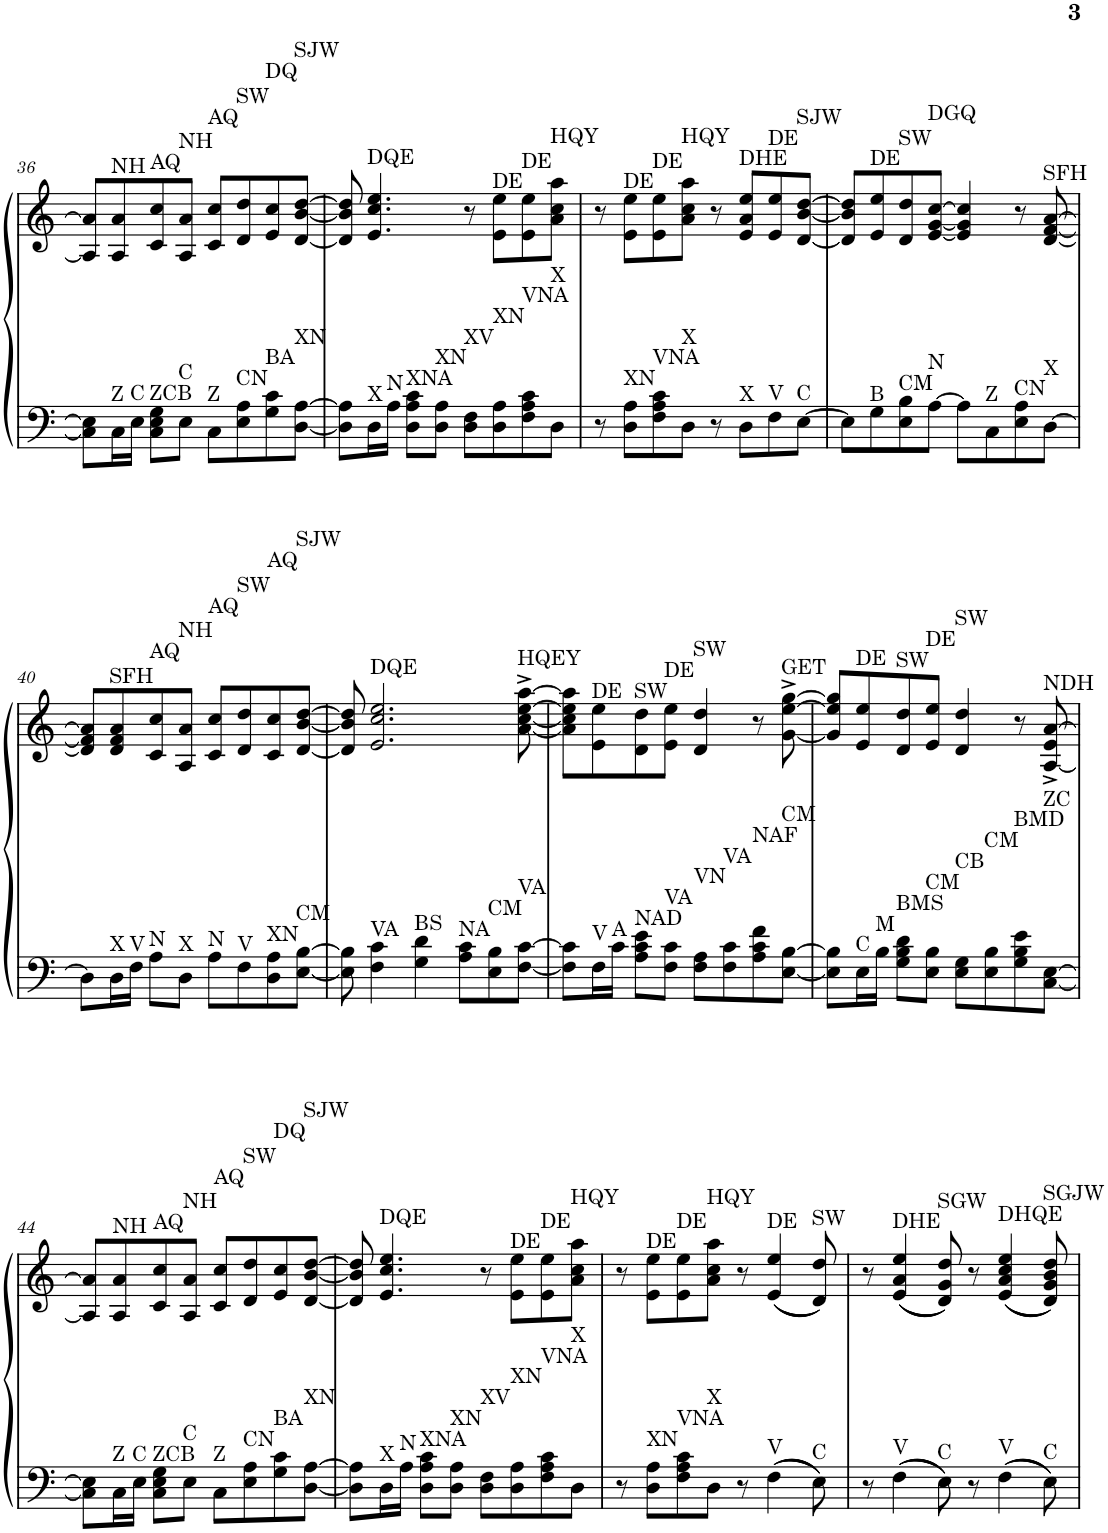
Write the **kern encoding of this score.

**kern	**kern
*part1	*part1
*staff2	*staff1
*I"Piano	*
*I'Pno.	*
!!LO:PB:g=z
*clefF4	*clefG2
*k[]	*k[]
*M4/4	*M4/4
*met(c)	*met(c)
=36	=36
8C\] 8E\]L	8A/] 8a/]L
!	!LO:TX:a:t=NH
!LO:TX:a:t=Z	!
16C\L	8A/ 8a/
!LO:TX:a:t=C	!
16E\JJ	.
!	!LO:TX:a:t=AQ
!LO:TX:a:t=ZCB	!
8C\ 8E\ 8G\L	8c/ 8cc/
!	!LO:TX:a:t=NH
!LO:TX:a:t=C	!
8E\J	8A/ 8a/J
!	!LO:TX:a:t=AQ
!LO:TX:a:t=Z	!
8C\L	8c/ 8cc/L
!	!LO:TX:a:t=SW
!LO:TX:a:t=CN	!
8E\ 8A\	8d/ 8dd/
!	!LO:TX:a:t=DQ
!LO:TX:a:t=BA	!
8G\ 8c\	8e/ 8cc/
!	!LO:TX:a:t=SJW
!LO:TX:a:t=XN	!
[8D\ [8A\J	[8d/ [8b/ [8dd/J
=37	=37
8D\] 8A\]L	8d/] 8b/] 8dd/]
!	!LO:TX:a:t=DQE
!LO:TX:a:t=X	!
16D\L	4.e/ 4.cc/ 4.ee/
!LO:TX:a:t=N	!
16A\JJ	.
!LO:TX:a:t=XNA	!
8D\ 8A\ 8c\L	.
!LO:TX:a:t=XN	!
8D\ 8A\J	.
!LO:TX:a:t=XV	!
8D\ 8F\L	8r
!	!LO:TX:a:t=DE
!LO:TX:a:t=XN	!
8D\ 8A\	8e\ 8ee\L
!	!LO:TX:a:t=DE
!LO:TX:a:t=VNA	!
8F\ 8A\ 8c\	8e\ 8ee\
!	!LO:TX:a:t=HQY
!LO:TX:a:t=X	!
8D\J	8a\ 8cc\ 8aa\J
=38	=38
8r	8r
!	!LO:TX:a:t=DE
!LO:TX:a:t=XN	!
8D\ 8A\L	8e\ 8ee\L
!	!LO:TX:a:t=DE
!LO:TX:a:t=VNA	!
8F\ 8A\ 8c\	8e\ 8ee\
!	!LO:TX:a:t=HQY
!LO:TX:a:t=X	!
8D\J	8a\ 8cc\ 8aa\J
8r	8r
!	!LO:TX:a:t=DHE
!LO:TX:a:t=X	!
8D\L	8e/ 8a/ 8ee/L
!	!LO:TX:a:t=DE
!LO:TX:a:t=V	!
8F\	8e/ 8ee/
!	!LO:TX:a:t=SJW
!LO:TX:a:t=C	!
[8E\J	[8d/ [8b/ [8dd/J
=39	=39
8E\L]	8d/] 8b/] 8dd/]L
!	!LO:TX:a:t=DE
!LO:TX:a:t=B	!
8G\	8e/ 8ee/
!	!LO:TX:a:t=SW
!LO:TX:a:t=CM	!
8E\ 8B\	8d/ 8dd/
!	!LO:TX:a:t=DGQ
!LO:TX:a:t=N	!
[8A\J	[8e/ [8g/ [8cc/J
8A\L]	4e/] 4g/] 4cc/]
!LO:TX:a:t=Z	!
8C\	.
!LO:TX:a:t=CN	!
8E\ 8A\	8r
!	!LO:TX:a:t=SFH
!LO:TX:a:t=X	!
[8D\J	[8d/ [8f/ [8a/
!!LO:LB:g=z
=40	=40
8D\L]	8d/] 8f/] 8a/]L
!	!LO:TX:a:t=SFH
!LO:TX:a:t=X	!
16D\L	8d/ 8f/ 8a/
!LO:TX:a:t=V	!
16F\JJ	.
!	!LO:TX:a:t=AQ
!LO:TX:a:t=N	!
8A\L	8c/ 8cc/
!	!LO:TX:a:t=NH
!LO:TX:a:t=X	!
8D\J	8A/ 8a/J
!	!LO:TX:a:t=AQ
!LO:TX:a:t=N	!
8A\L	8c/ 8cc/L
!	!LO:TX:a:t=SW
!LO:TX:a:t=V	!
8F\	8d/ 8dd/
!	!LO:TX:a:t=AQ
!LO:TX:a:t=XN	!
8D\ 8A\	8c/ 8cc/
!	!LO:TX:a:t=SJW
!LO:TX:a:t=CM	!
[8E\ [8B\J	[8d/ [8b/ [8dd/J
=41	=41
8E\] 8B\]	8d/] 8b/] 8dd/]
!	!LO:TX:a:t=DQE
!LO:TX:a:t=VA	!
4F\ 4c\	2.e/ 2.cc/ 2.ee/
!LO:TX:a:t=BS	!
4G\ 4d\	.
!LO:TX:a:t=NA	!
8A\ 8c\L	.
!LO:TX:a:t=CM	!
8E\ 8B\	.
!	!LO:TX:a:t=HQEY
!LO:TX:a:t=VA	!
[8F\ [8c\J	[8a\^ [8cc\^ [8ee\^ [8aa\^
=42	=42
8F\] 8c\]L	8a\] 8cc\] 8ee\] 8aa\]L
!	!LO:TX:a:t=DE
!LO:TX:a:t=V	!
16F\L	8e\ 8ee\
!LO:TX:a:t=A	!
16c\JJ	.
!	!LO:TX:a:t=SW
!LO:TX:a:t=NAD	!
8A\ 8c\ 8e\L	8d\ 8dd\
!	!LO:TX:a:t=DE
!LO:TX:a:t=VA	!
8F\ 8c\J	8e\ 8ee\J
!	!LO:TX:a:t=SW
!LO:TX:a:t=VN	!
8F\ 8A\L	4d/ 4dd/
!LO:TX:a:t=VA	!
8F\ 8c\	.
!LO:TX:a:t=NAF	!
8A\ 8c\ 8f\	8r
!	!LO:TX:a:t=GET
!LO:TX:a:t=CM	!
[8E\ [8B\J	[8g\^ [8ee\^ [8gg\^
=43	=43
8E\] 8B\]L	8g/] 8ee/] 8gg/]L
!	!LO:TX:a:t=DE
!LO:TX:a:t=C	!
16E\L	8e/ 8ee/
!LO:TX:a:t=M	!
16B\JJ	.
!	!LO:TX:a:t=SW
!LO:TX:a:t=BMS	!
8G\ 8B\ 8d\L	8d/ 8dd/
!	!LO:TX:a:t=DE
!LO:TX:a:t=CM	!
8E\ 8B\J	8e/ 8ee/J
!	!LO:TX:a:t=SW
!LO:TX:a:t=CB	!
8E\ 8G\L	4d/ 4dd/
!LO:TX:a:t=CM	!
8E\ 8B\	.
!LO:TX:a:t=BMD	!
8G\ 8B\ 8e\	8r
!	!LO:TX:a:t=NDH
!LO:TX:a:t=ZC	!
[8C\ [8E\J	[8A/^ 8e/^ [8a/^
!!LO:LB:g=z
=44	=44
8C\] 8E\]L	8A/] 8a/]L
!	!LO:TX:a:t=NH
!LO:TX:a:t=Z	!
16C\L	8A/ 8a/
!LO:TX:a:t=C	!
16E\JJ	.
!	!LO:TX:a:t=AQ
!LO:TX:a:t=ZCB	!
8C\ 8E\ 8G\L	8c/ 8cc/
!	!LO:TX:a:t=NH
!LO:TX:a:t=C	!
8E\J	8A/ 8a/J
!	!LO:TX:a:t=AQ
!LO:TX:a:t=Z	!
8C\L	8c/ 8cc/L
!	!LO:TX:a:t=SW
!LO:TX:a:t=CN	!
8E\ 8A\	8d/ 8dd/
!	!LO:TX:a:t=DQ
!LO:TX:a:t=BA	!
8G\ 8c\	8e/ 8cc/
!	!LO:TX:a:t=SJW
!LO:TX:a:t=XN	!
[8D\ [8A\J	[8d/ [8b/ [8dd/J
=45	=45
8D\] 8A\]L	8d/] 8b/] 8dd/]
!	!LO:TX:a:t=DQE
!LO:TX:a:t=X	!
16D\L	4.e/ 4.cc/ 4.ee/
!LO:TX:a:t=N	!
16A\JJ	.
!LO:TX:a:t=XNA	!
8D\ 8A\ 8c\L	.
!LO:TX:a:t=XN	!
8D\ 8A\J	.
!LO:TX:a:t=XV	!
8D\ 8F\L	8r
!	!LO:TX:a:t=DE
!LO:TX:a:t=XN	!
8D\ 8A\	8e\ 8ee\L
!	!LO:TX:a:t=DE
!LO:TX:a:t=VNA	!
8F\ 8A\ 8c\	8e\ 8ee\
!	!LO:TX:a:t=HQY
!LO:TX:a:t=X	!
8D\J	8a\ 8cc\ 8aa\J
=46	=46
8r	8r
!	!LO:TX:a:t=DE
!LO:TX:a:t=XN	!
8D\ 8A\L	8e\ 8ee\L
!	!LO:TX:a:t=DE
!LO:TX:a:t=VNA	!
8F\ 8A\ 8c\	8e\ 8ee\
!	!LO:TX:a:t=HQY
!LO:TX:a:t=X	!
8D\J	8a\ 8cc\ 8aa\J
8r	8r
!	!LO:TX:a:t=DE
!LO:TX:a:t=V	!
4F\	((4e/ 4ee/
!	!LO:TX:a:t=SW
!LO:TX:a:t=C	!
8E\	8d/ 8dd/))
=47	=47
8r	8r
!	!LO:TX:a:t=DHE
!LO:TX:a:t=V	!
4F\	((4e/ 4a/ 4ee/
!	!LO:TX:a:t=SGW
!LO:TX:a:t=C	!
8E\	8d/ 8g/ 8dd/))
8r	8r
!	!LO:TX:a:t=DHQE
!LO:TX:a:t=V	!
4F\	((4e/ 4a/ 4cc/ 4ee/
!	!LO:TX:a:t=SGJW
!LO:TX:a:t=C	!
8E\	8d/ 8g/ 8b/ 8dd/))
=	=
*-	*-
